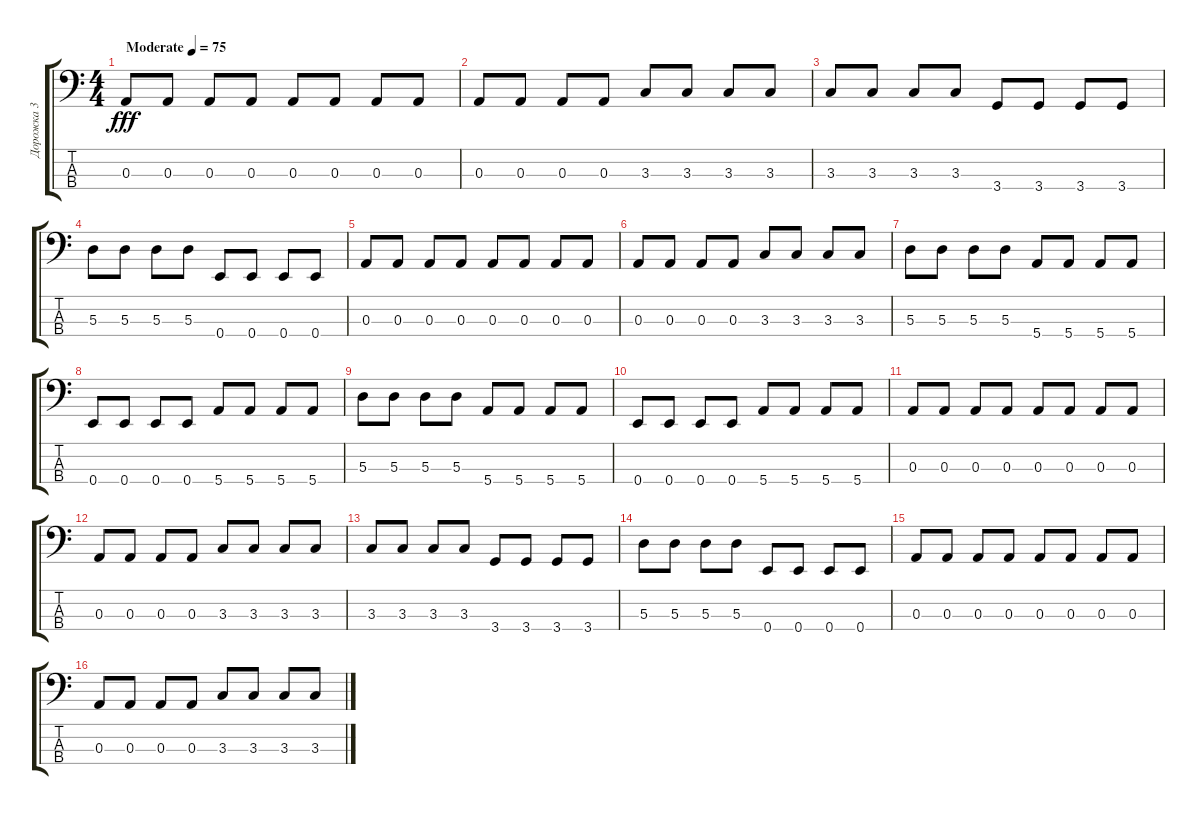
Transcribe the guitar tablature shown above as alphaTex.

\track ("Дорожка 3" "Дорожка 3") {instrument electricbassfinger}
\staff {score tabs}
\tuning (G2 D2 A1 E1) {hide}
\ts (4 4)
\tempo (75 "Moderate")
\clef f4
\ks c
0.3.8{dy fff instrument electricbassfinger} 0.3.8 0.3.8 0.3.8 0.3.8 0.3.8 0.3.8 0.3.8 |
0.3.8 0.3.8 0.3.8 0.3.8 3.3.8 3.3.8 3.3.8 3.3.8 |
3.3.8 3.3.8 3.3.8 3.3.8 3.4.8 3.4.8 3.4.8 3.4.8 |
5.3.8 5.3.8 5.3.8 5.3.8 0.4.8 0.4.8 0.4.8 0.4.8 |
0.3.8 0.3.8 0.3.8 0.3.8 0.3.8 0.3.8 0.3.8 0.3.8 |
0.3.8 0.3.8 0.3.8 0.3.8 3.3.8 3.3.8 3.3.8 3.3.8 |
5.3.8 5.3.8 5.3.8 5.3.8 5.4.8 5.4.8 5.4.8 5.4.8 |
0.4.8 0.4.8 0.4.8 0.4.8 5.4.8 5.4.8 5.4.8 5.4.8 |
5.3.8 5.3.8 5.3.8 5.3.8 5.4.8 5.4.8 5.4.8 5.4.8 |
0.4.8 0.4.8 0.4.8 0.4.8 5.4.8 5.4.8 5.4.8 5.4.8 |
0.3.8 0.3.8 0.3.8 0.3.8 0.3.8 0.3.8 0.3.8 0.3.8 |
0.3.8 0.3.8 0.3.8 0.3.8 3.3.8 3.3.8 3.3.8 3.3.8 |
3.3.8 3.3.8 3.3.8 3.3.8 3.4.8 3.4.8 3.4.8 3.4.8 |
5.3.8 5.3.8 5.3.8 5.3.8 0.4.8 0.4.8 0.4.8 0.4.8 |
0.3.8 0.3.8 0.3.8 0.3.8 0.3.8 0.3.8 0.3.8 0.3.8 |
0.3.8 0.3.8 0.3.8 0.3.8 3.3.8 3.3.8 3.3.8 3.3.8
